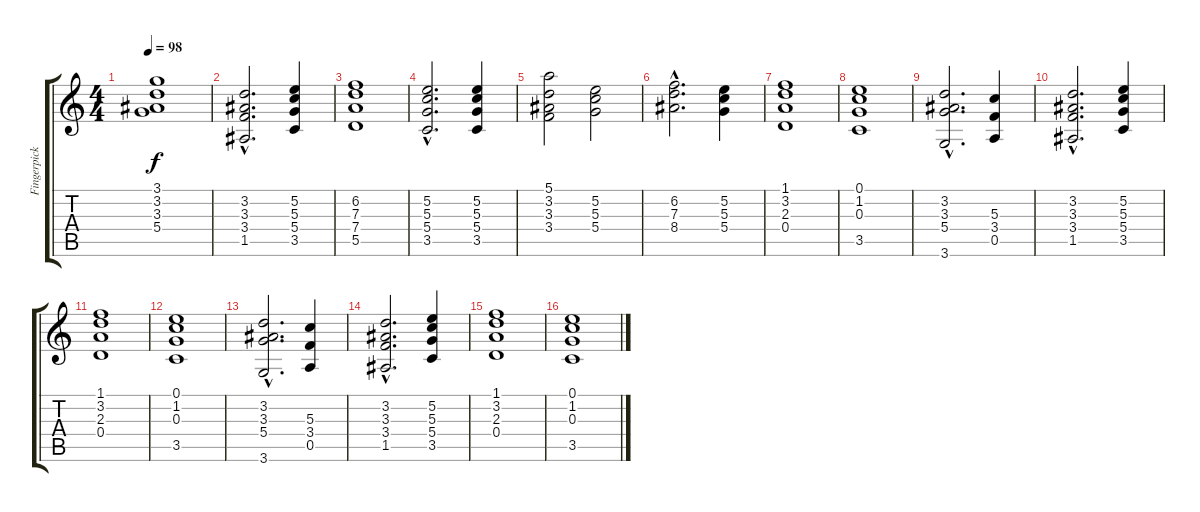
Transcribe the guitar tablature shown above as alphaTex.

\track ("Fingerpicking guitar" "Fingerpick") {instrument acousticguitarsteel}
\staff {score tabs}
\tuning (E4 B3 G3 D3 A2 E2) {hide}
\ts (4 4)
\tempo 98
\clef g2
\ks c
(3.1 3.2 3.3 5.4).1{dy f} |
(3.2{hac} 3.3{hac} 3.4{hac} 1.5{hac}).2{d} (5.2 5.3 5.4 3.5).4 |
(6.2 7.3 7.4 5.5).1 |
(5.2{hac} 5.3{hac} 5.4{hac} 3.5{hac}).2{d} (5.2 5.3 5.4 3.5).4 |
(5.1 3.2 3.3 3.4).2 (5.2 5.3 5.4).2 |
(6.2{hac} 7.3{hac} 8.4{hac}).2{d} (5.2 5.3 5.4).4 |
(1.1 3.2 2.3 0.4).1 |
(0.1 1.2 0.3 3.5).1 |
(3.2{hac} 3.3{hac} 5.4{hac} 3.6{hac}).2{d} (5.3 3.4 0.5).4 |
(3.2{hac} 3.3{hac} 3.4{hac} 1.5{hac}).2{d} (5.2 5.3 5.4 3.5).4 |
(1.1 3.2 2.3 0.4).1 |
(0.1 1.2 0.3 3.5).1 |
(3.2{hac} 3.3{hac} 5.4{hac} 3.6{hac}).2{d} (5.3 3.4 0.5).4 |
(3.2{hac} 3.3{hac} 3.4{hac} 1.5{hac}).2{d} (5.2 5.3 5.4 3.5).4 |
(1.1 3.2 2.3 0.4).1 |
(0.1 1.2 0.3 3.5).1
